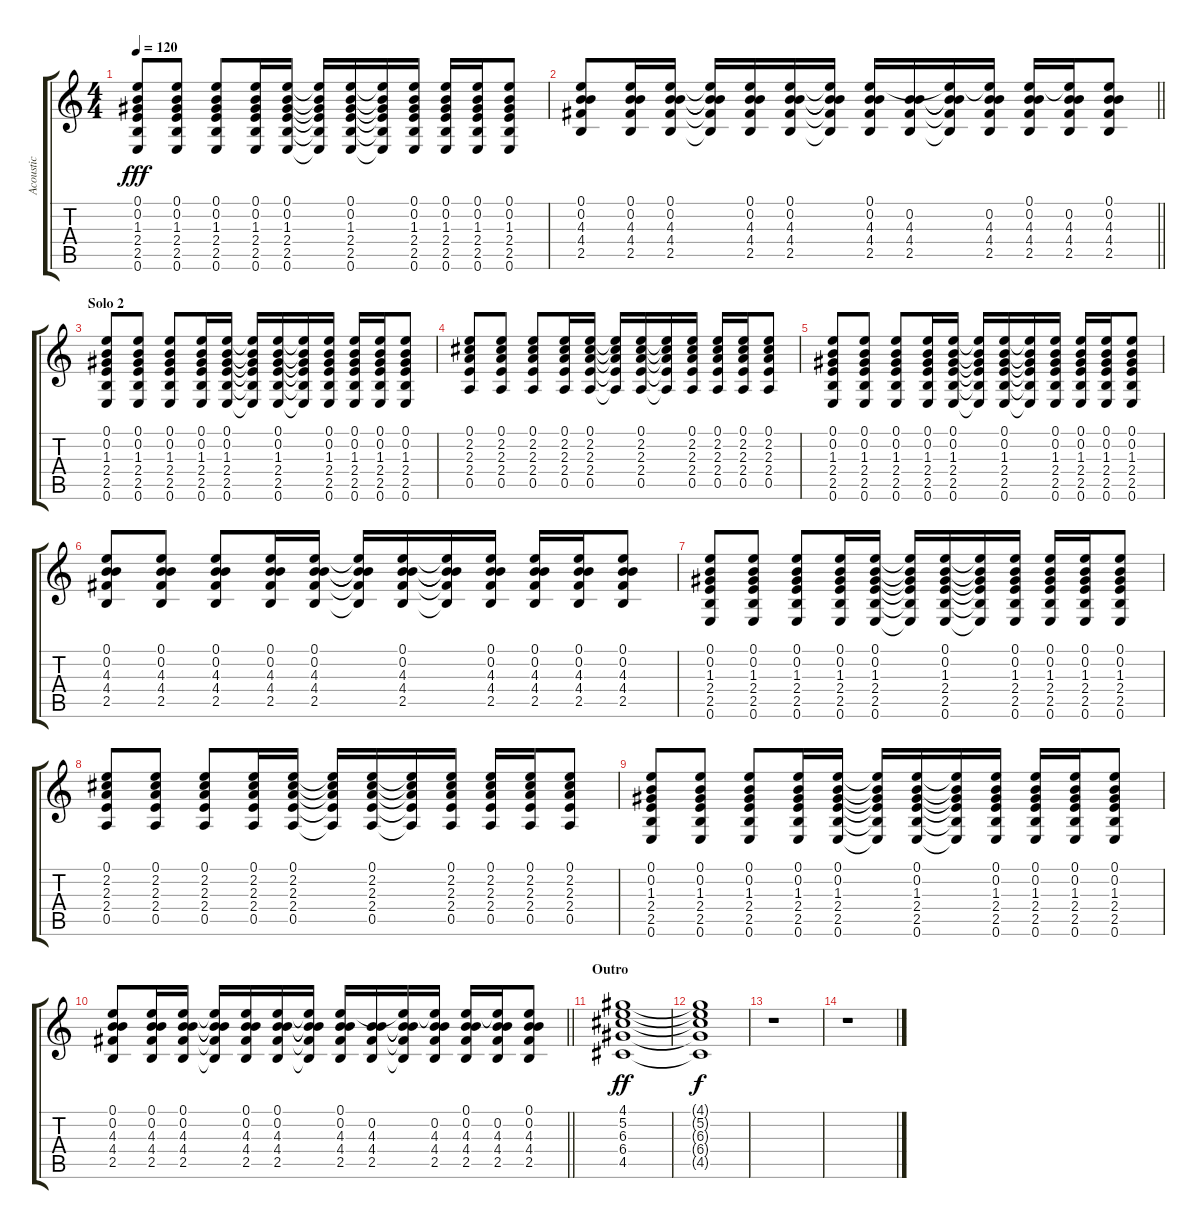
\track ("Acoustic" "Acoustic") {instrument acousticguitarsteel}
\staff {score tabs}
\tuning (E4 B3 G3 D3 A2 E2) {hide}
\ts (4 4)
\tempo 120
\clef g2
\ks c
(0.1 0.2 1.3 2.4 2.5 0.6).8{dy fff} (0.1 0.2 1.3 2.4 2.5 0.6).8 (0.1 0.2 1.3 2.4 2.5 0.6).8 (0.1 0.2 1.3 2.4 2.5 0.6).16 (0.1 0.2 1.3 2.4 2.5 0.6).16 (0.1{t} 0.2{t} 1.3{t} 2.4{t} 2.5{t} 0.6{t}).16 (0.1 0.2 1.3 2.4 2.5 0.6).16 (0.1{t} 0.2{t} 1.3{t} 2.4{t} 2.5{t} 0.6{t}).16 (0.1 0.2 1.3 2.4 2.5 0.6).16 (0.1 0.2 1.3 2.4 2.5 0.6).16 (0.1 0.2 1.3 2.4 2.5 0.6).16 (0.1 0.2 1.3 2.4 2.5 0.6).8 |
\barLineRight lightlight
(0.1 0.2 4.3 4.4 2.5).8 (0.1 0.2 4.3 4.4 2.5).16 (0.1 0.2 4.3 4.4 2.5).16 (0.1{t} 0.2{t} 4.3{t} 4.4{t} 2.5{t}).16 (0.1 0.2 4.3 4.4 2.5).16 (0.1 0.2 4.3 4.4 2.5).16 (0.1{t} 0.2{t} 4.3{t} 4.4{t} 2.5{t}).16 (0.1 0.2 4.3 4.4 2.5).16 (0.2 4.3 4.4 2.5).16 (0.1{t} 0.2{t} 4.3{t} 4.4{t} 2.5{t}).16 (0.1{t} 0.2 4.3 4.4 2.5).16 (0.1 0.2 4.3 4.4 2.5).16 (0.1{t} 0.2 4.3 4.4 2.5).16 (0.1 0.2 4.3 4.4 2.5).8 |
\section ("" "Solo 2")
(0.1 0.2 1.3 2.4 2.5 0.6).8 (0.1 0.2 1.3 2.4 2.5 0.6).8 (0.1 0.2 1.3 2.4 2.5 0.6).8 (0.1 0.2 1.3 2.4 2.5 0.6).16 (0.1 0.2 1.3 2.4 2.5 0.6).16 (0.1{t} 0.2{t} 1.3{t} 2.4{t} 2.5{t} 0.6{t}).16 (0.1 0.2 1.3 2.4 2.5 0.6).16 (0.1{t} 0.2{t} 1.3{t} 2.4{t} 2.5{t} 0.6{t}).16 (0.1 0.2 1.3 2.4 2.5 0.6).16 (0.1 0.2 1.3 2.4 2.5 0.6).16 (0.1 0.2 1.3 2.4 2.5 0.6).16 (0.1 0.2 1.3 2.4 2.5 0.6).8 |
(0.1 2.2 2.3 2.4 0.5).8 (0.1 2.2 2.3 2.4 0.5).8 (0.1 2.2 2.3 2.4 0.5).8 (0.1 2.2 2.3 2.4 0.5).16 (0.1 2.2 2.3 2.4 0.5).16 (0.1{t} 2.2{t} 2.3{t} 2.4{t} 0.5{t}).16 (0.1 2.2 2.3 2.4 0.5).16 (0.1{t} 2.2{t} 2.3{t} 2.4{t} 0.5{t}).16 (0.1 2.2 2.3 2.4 0.5).16 (0.1 2.2 2.3 2.4 0.5).16 (0.1 2.2 2.3 2.4 0.5).16 (0.1 2.2 2.3 2.4 0.5).8 |
(0.1 0.2 1.3 2.4 2.5 0.6).8 (0.1 0.2 1.3 2.4 2.5 0.6).8 (0.1 0.2 1.3 2.4 2.5 0.6).8 (0.1 0.2 1.3 2.4 2.5 0.6).16 (0.1 0.2 1.3 2.4 2.5 0.6).16 (0.1{t} 0.2{t} 1.3{t} 2.4{t} 2.5{t} 0.6{t}).16 (0.1 0.2 1.3 2.4 2.5 0.6).16 (0.1{t} 0.2{t} 1.3{t} 2.4{t} 2.5{t} 0.6{t}).16 (0.1 0.2 1.3 2.4 2.5 0.6).16 (0.1 0.2 1.3 2.4 2.5 0.6).16 (0.1 0.2 1.3 2.4 2.5 0.6).16 (0.1 0.2 1.3 2.4 2.5 0.6).8 |
(0.1 0.2 4.3 4.4 2.5).8 (0.1 0.2 4.3 4.4 2.5).8 (0.1 0.2 4.3 4.4 2.5).8 (0.1 0.2 4.3 4.4 2.5).16 (0.1 0.2 4.3 4.4 2.5).16 (0.1{t} 0.2{t} 4.3{t} 4.4{t} 2.5{t}).16 (0.1 0.2 4.3 4.4 2.5).16 (0.1{t} 0.2{t} 4.3{t} 4.4{t} 2.5{t}).16 (0.1 0.2 4.3 4.4 2.5).16 (0.1 0.2 4.3 4.4 2.5).16 (0.1 0.2 4.3 4.4 2.5).16 (0.1 0.2 4.3 4.4 2.5).8 |
(0.1 0.2 1.3 2.4 2.5 0.6).8 (0.1 0.2 1.3 2.4 2.5 0.6).8 (0.1 0.2 1.3 2.4 2.5 0.6).8 (0.1 0.2 1.3 2.4 2.5 0.6).16 (0.1 0.2 1.3 2.4 2.5 0.6).16 (0.1{t} 0.2{t} 1.3{t} 2.4{t} 2.5{t} 0.6{t}).16 (0.1 0.2 1.3 2.4 2.5 0.6).16 (0.1{t} 0.2{t} 1.3{t} 2.4{t} 2.5{t} 0.6{t}).16 (0.1 0.2 1.3 2.4 2.5 0.6).16 (0.1 0.2 1.3 2.4 2.5 0.6).16 (0.1 0.2 1.3 2.4 2.5 0.6).16 (0.1 0.2 1.3 2.4 2.5 0.6).8 |
(0.1 2.2 2.3 2.4 0.5).8 (0.1 2.2 2.3 2.4 0.5).8 (0.1 2.2 2.3 2.4 0.5).8 (0.1 2.2 2.3 2.4 0.5).16 (0.1 2.2 2.3 2.4 0.5).16 (0.1{t} 2.2{t} 2.3{t} 2.4{t} 0.5{t}).16 (0.1 2.2 2.3 2.4 0.5).16 (0.1{t} 2.2{t} 2.3{t} 2.4{t} 0.5{t}).16 (0.1 2.2 2.3 2.4 0.5).16 (0.1 2.2 2.3 2.4 0.5).16 (0.1 2.2 2.3 2.4 0.5).16 (0.1 2.2 2.3 2.4 0.5).8 |
(0.1 0.2 1.3 2.4 2.5 0.6).8 (0.1 0.2 1.3 2.4 2.5 0.6).8 (0.1 0.2 1.3 2.4 2.5 0.6).8 (0.1 0.2 1.3 2.4 2.5 0.6).16 (0.1 0.2 1.3 2.4 2.5 0.6).16 (0.1{t} 0.2{t} 1.3{t} 2.4{t} 2.5{t} 0.6{t}).16 (0.1 0.2 1.3 2.4 2.5 0.6).16 (0.1{t} 0.2{t} 1.3{t} 2.4{t} 2.5{t} 0.6{t}).16 (0.1 0.2 1.3 2.4 2.5 0.6).16 (0.1 0.2 1.3 2.4 2.5 0.6).16 (0.1 0.2 1.3 2.4 2.5 0.6).16 (0.1 0.2 1.3 2.4 2.5 0.6).8 |
\barLineRight lightlight
(0.1 0.2 4.3 4.4 2.5).8 (0.1 0.2 4.3 4.4 2.5).16 (0.1 0.2 4.3 4.4 2.5).16 (0.1{t} 0.2{t} 4.3{t} 4.4{t} 2.5{t}).16 (0.1 0.2 4.3 4.4 2.5).16 (0.1 0.2 4.3 4.4 2.5).16 (0.1{t} 0.2{t} 4.3{t} 4.4{t} 2.5{t}).16 (0.1 0.2 4.3 4.4 2.5).16 (0.2 4.3 4.4 2.5).16 (0.1{t} 0.2{t} 4.3{t} 4.4{t} 2.5{t}).16 (0.1{t} 0.2 4.3 4.4 2.5).16 (0.1 0.2 4.3 4.4 2.5).16 (0.1{t} 0.2 4.3 4.4 2.5).16 (0.1 0.2 4.3 4.4 2.5).8 |
\section ("" "Outro")
(4.1 5.2 6.3 6.4 4.5).1{dy ff} |
(4.1{t} 5.2{t} 6.3{t} 6.4{t} 4.5{t}).1{dy f} |
r.1 |
r.1
